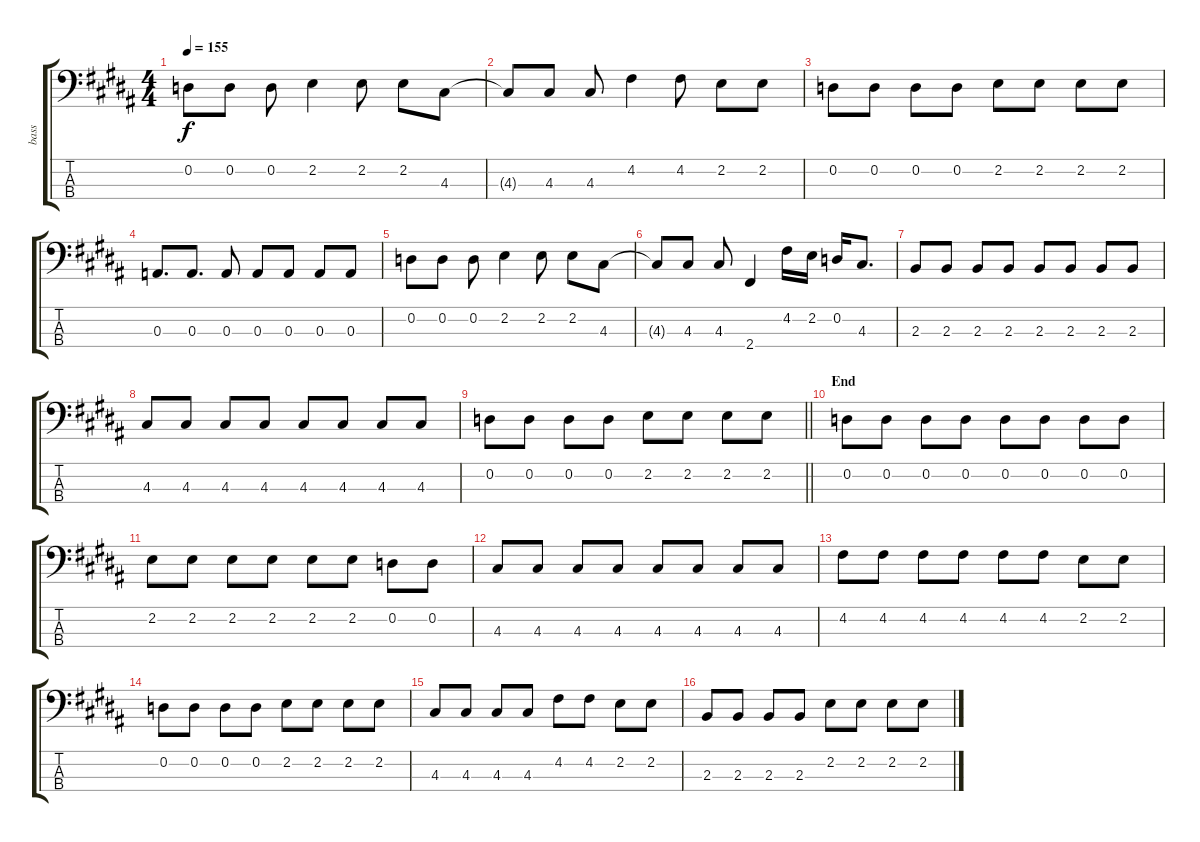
\track ("bass" "bass") {instrument fretlessbass}
\staff {score tabs}
\tuning (G2 D2 A1 E1) {hide}
\ts (4 4)
\tempo 155
\clef f4
\ks b
0.2.8{dy f} 0.2.8 0.2.8 2.2.4 2.2.8 2.2.8 4.3.8 |
4.3{t}.8 4.3.8 4.3.8 4.2.4 4.2.8 2.2.8 2.2.8 |
0.2.8 0.2.8 0.2.8 0.2.8 2.2.8 2.2.8 2.2.8 2.2.8 |
0.3.8{d} 0.3.8{d} 0.3.8 0.3.8 0.3.8 0.3.8 0.3.8 |
0.2.8 0.2.8 0.2.8 2.2.4 2.2.8 2.2.8 4.3.8 |
4.3{t}.8 4.3.8 4.3.8 2.4.4 4.2.16 2.2.16 0.2.16 4.3.8{d} |
2.3.8 2.3.8 2.3.8 2.3.8 2.3.8 2.3.8 2.3.8 2.3.8 |
4.3.8 4.3.8 4.3.8 4.3.8 4.3.8 4.3.8 4.3.8 4.3.8 |
\barLineRight lightlight
0.2.8 0.2.8 0.2.8 0.2.8 2.2.8 2.2.8 2.2.8 2.2.8 |
\section ("" "End")
0.2.8 0.2.8 0.2.8 0.2.8 0.2.8 0.2.8 0.2.8 0.2.8 |
2.2.8 2.2.8 2.2.8 2.2.8 2.2.8 2.2.8 0.2.8 0.2.8 |
4.3.8 4.3.8 4.3.8 4.3.8 4.3.8 4.3.8 4.3.8 4.3.8 |
4.2.8 4.2.8 4.2.8 4.2.8 4.2.8 4.2.8 2.2.8 2.2.8 |
0.2.8 0.2.8 0.2.8 0.2.8 2.2.8 2.2.8 2.2.8 2.2.8 |
4.3.8 4.3.8 4.3.8 4.3.8 4.2.8 4.2.8 2.2.8 2.2.8 |
2.3.8 2.3.8 2.3.8 2.3.8 2.2.8 2.2.8 2.2.8 2.2.8
